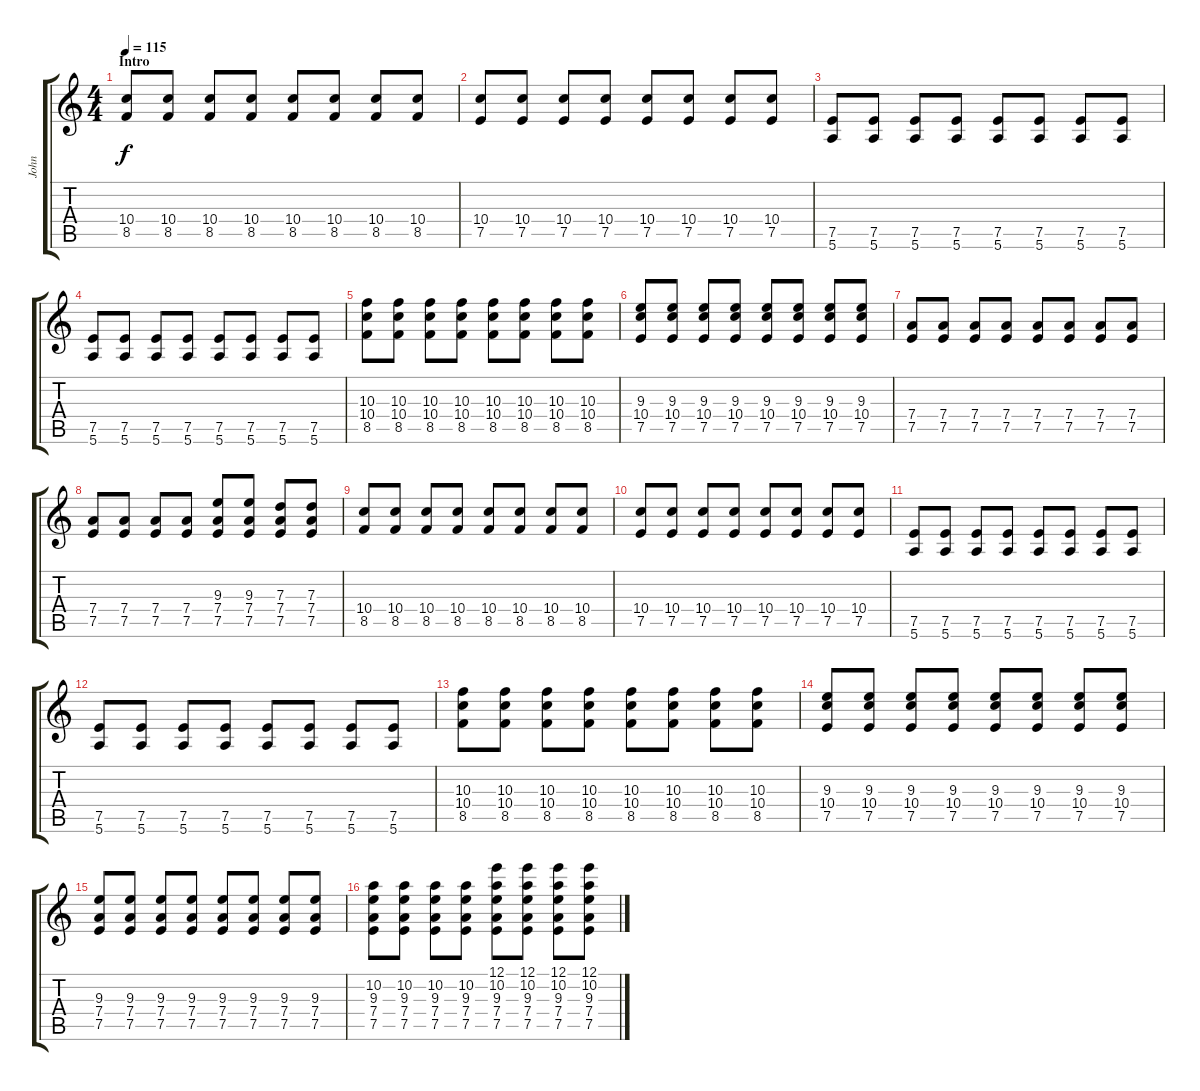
\track ("John" "John") {instrument electricguitarjazz}
\staff {score tabs}
\tuning (E4 B3 G3 D3 A2 E2) {hide}
\ts (4 4)
\section ("" "Intro")
\tempo 115
\clef g2
\ks c
(10.4 8.5).8{dy f instrument electricguitarjazz} (10.4 8.5).8 (10.4 8.5).8 (10.4 8.5).8 (10.4 8.5).8 (10.4 8.5).8 (10.4 8.5).8 (10.4 8.5).8 |
(10.4 7.5).8 (10.4 7.5).8 (10.4 7.5).8 (10.4 7.5).8 (10.4 7.5).8 (10.4 7.5).8 (10.4 7.5).8 (10.4 7.5).8 |
(7.5 5.6).8 (7.5 5.6).8 (7.5 5.6).8 (7.5 5.6).8 (7.5 5.6).8 (7.5 5.6).8 (7.5 5.6).8 (7.5 5.6).8 |
(7.5 5.6).8 (7.5 5.6).8 (7.5 5.6).8 (7.5 5.6).8 (7.5 5.6).8 (7.5 5.6).8 (7.5 5.6).8 (7.5 5.6).8 |
(10.3 10.4 8.5).8 (10.3 10.4 8.5).8 (10.3 10.4 8.5).8 (10.3 10.4 8.5).8 (10.3 10.4 8.5).8 (10.3 10.4 8.5).8 (10.3 10.4 8.5).8 (10.3 10.4 8.5).8 |
(9.3 10.4 7.5).8 (9.3 10.4 7.5).8 (9.3 10.4 7.5).8 (9.3 10.4 7.5).8 (9.3 10.4 7.5).8 (9.3 10.4 7.5).8 (9.3 10.4 7.5).8 (9.3 10.4 7.5).8 |
(7.4 7.5).8 (7.4 7.5).8 (7.4 7.5).8 (7.4 7.5).8 (7.4 7.5).8 (7.4 7.5).8 (7.4 7.5).8 (7.4 7.5).8 |
(7.4 7.5).8 (7.4 7.5).8 (7.4 7.5).8 (7.4 7.5).8 (9.3 7.4 7.5).8 (9.3 7.4 7.5).8 (7.3 7.4 7.5).8 (7.3 7.4 7.5).8 |
(10.4 8.5).8 (10.4 8.5).8 (10.4 8.5).8 (10.4 8.5).8 (10.4 8.5).8 (10.4 8.5).8 (10.4 8.5).8 (10.4 8.5).8 |
(10.4 7.5).8 (10.4 7.5).8 (10.4 7.5).8 (10.4 7.5).8 (10.4 7.5).8 (10.4 7.5).8 (10.4 7.5).8 (10.4 7.5).8 |
(7.5 5.6).8 (7.5 5.6).8 (7.5 5.6).8 (7.5 5.6).8 (7.5 5.6).8 (7.5 5.6).8 (7.5 5.6).8 (7.5 5.6).8 |
(7.5 5.6).8 (7.5 5.6).8 (7.5 5.6).8 (7.5 5.6).8 (7.5 5.6).8 (7.5 5.6).8 (7.5 5.6).8 (7.5 5.6).8 |
(10.3 10.4 8.5).8 (10.3 10.4 8.5).8 (10.3 10.4 8.5).8 (10.3 10.4 8.5).8 (10.3 10.4 8.5).8 (10.3 10.4 8.5).8 (10.3 10.4 8.5).8 (10.3 10.4 8.5).8 |
(9.3 10.4 7.5).8 (9.3 10.4 7.5).8 (9.3 10.4 7.5).8 (9.3 10.4 7.5).8 (9.3 10.4 7.5).8 (9.3 10.4 7.5).8 (9.3 10.4 7.5).8 (9.3 10.4 7.5).8 |
(9.3 7.4 7.5).8 (9.3 7.4 7.5).8 (9.3 7.4 7.5).8 (9.3 7.4 7.5).8 (9.3 7.4 7.5).8 (9.3 7.4 7.5).8 (9.3 7.4 7.5).8 (9.3 7.4 7.5).8 |
(10.2 9.3 7.4 7.5).8 (10.2 9.3 7.4 7.5).8 (10.2 9.3 7.4 7.5).8 (10.2 9.3 7.4 7.5).8 (12.1 10.2 9.3 7.4 7.5).8 (12.1 10.2 9.3 7.4 7.5).8 (12.1 10.2 9.3 7.4 7.5).8 (12.1 10.2 9.3 7.4 7.5).8
